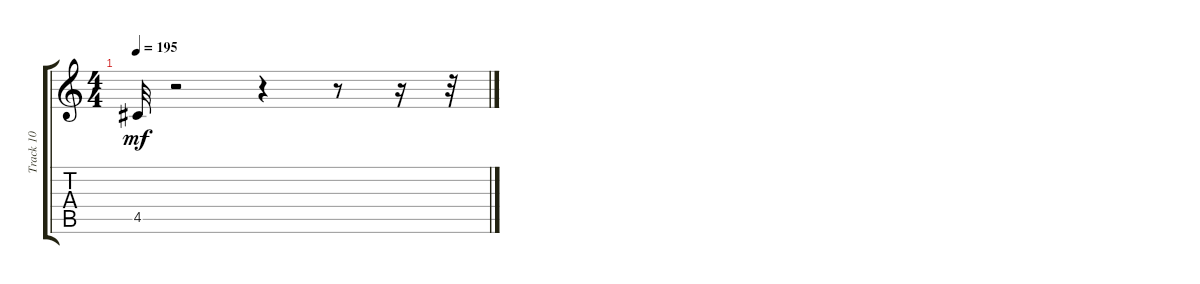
\track ("Track 10" "Track 10") {instrument acousticguitarsteel}
\staff {score tabs}
\tuning (E4 B3 G3 D3 A2 E2) {hide}
\ts (4 4)
\tempo 195
\clef g2
\ks c
4.5.32{dy mf} r.2 r.4 r.8 r.16 r.32
